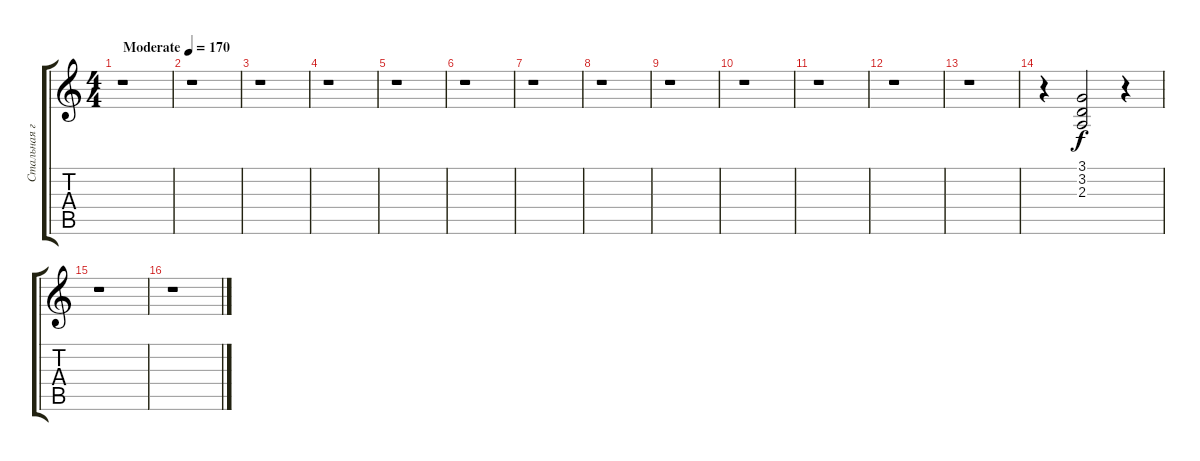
\track ("Стальная гитара" "Стальная г") {instrument koto}
\staff {score tabs}
\tuning (E4 B3 G3 D3 A2 E2) {hide}
\ts (4 4)
\tempo (170 "Moderate")
\clef g2
\ks c
r.1{dy f instrument koto} |
r.1 |
r.1 |
r.1 |
r.1 |
r.1 |
r.1 |
r.1 |
r.1 |
r.1 |
r.1 |
r.1 |
r.1 |
r.4 (3.1 3.2 2.3).2 r.4 |
r.1 |
r.1
